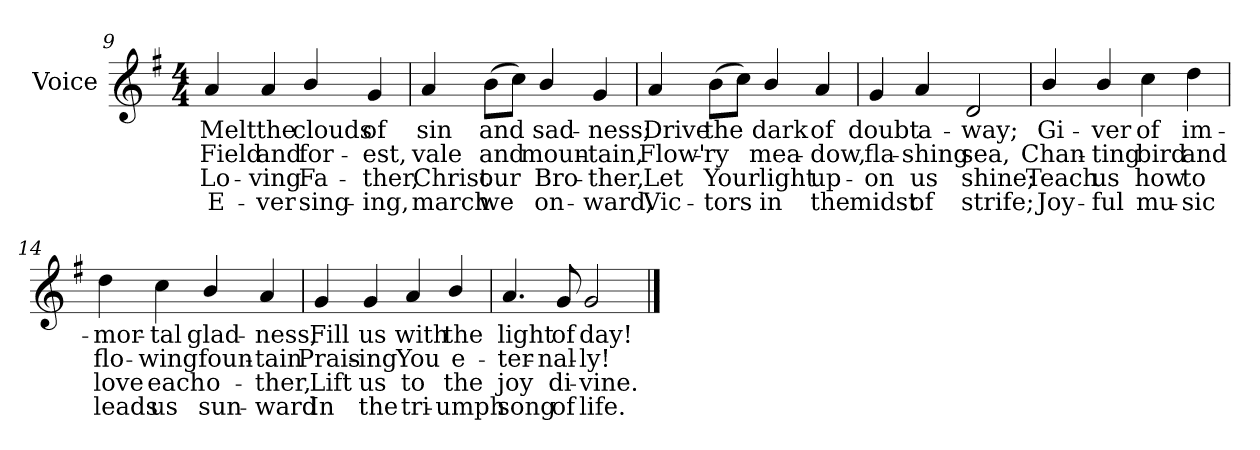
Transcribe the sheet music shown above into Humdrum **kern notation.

**kern	**text	**text	**text	**text
*part1	*part1	*part1	*part1	*part1
*staff1	*staff1	*staff1	*staff1	*staff1
*I"Voice	*	*	*	*
*I'Voice	*	*	*	*
!!LO:LB:g=z
*clefG2	*	*	*	*
*k[f#]	*	*	*	*
*G:	*	*	*	*
*M4/4	*	*	*	*
=9	=9	=9	=9	=9
!	!LO:LY:b:color=#000000	!LO:LY:b:color=#000000	!LO:LY:b:color=#000000	!LO:LY:b:color=#000000
4ai/	Melt	Field	Lo-	-E-
!	!LO:LY:b:color=#000000	!LO:LY:b:color=#000000	!LO:LY:b:color=#000000	!LO:LY:b:color=#000000
4ai/	the	and	-ving	ver
!	!LO:LY:b:color=#000000	!LO:LY:b:color=#000000	!LO:LY:b:color=#000000	!LO:LY:b:color=#000000
4bi/	clouds	for-	Fa-	-sing-
!	!LO:LY:b:color=#000000	!LO:LY:b:color=#000000	!LO:LY:b:color=#000000	!LO:LY:b:color=#000000
4gi/	of	-est,	-ther,	ing,
=10	=10	=10	=10	=10
!	!LO:LY:b:color=#000000	!LO:LY:b:color=#000000	!LO:LY:b:color=#000000	!LO:LY:b:color=#000000
4ai/	sin	vale	Christ	march
!	!LO:LY:b:color=#000000	!LO:LY:b:color=#000000	!LO:LY:b:color=#000000	!LO:LY:b:color=#000000
(8bi\L	and	and	our	we
8cci\J)	.	.	.	.
!	!LO:LY:b:color=#000000	!LO:LY:b:color=#000000	!LO:LY:b:color=#000000	!LO:LY:b:color=#000000
4bi/	sad-	moun-	Bro-	-on-
!	!LO:LY:b:color=#000000	!LO:LY:b:color=#000000	!LO:LY:b:color=#000000	!LO:LY:b:color=#000000
4gi/	-ness;	-tain,	-ther,	ward,
!!LO:LB:g=z
=11	=11	=11	=11	=11
!	!LO:LY:b:color=#000000	!LO:LY:b:color=#000000	!LO:LY:b:color=#000000	!LO:LY:b:color=#000000
4ai/	Drive	Flow'-	Let	Vic-
!	!LO:LY:b:color=#000000	!LO:LY:b:color=#000000	!LO:LY:b:color=#000000	!LO:LY:b:color=#000000
(8bi\L	the	-ry	-Your	tors
8cci\J)	.	.	.	.
!	!LO:LY:b:color=#000000	!LO:LY:b:color=#000000	!LO:LY:b:color=#000000	!LO:LY:b:color=#000000
4bi/	dark	mea-	light	in
!	!LO:LY:b:color=#000000	!LO:LY:b:color=#000000	!LO:LY:b:color=#000000	!LO:LY:b:color=#000000
4ai/	of	-dow,	up-	the
=12	=12	=12	=12	=12
!	!LO:LY:b:color=#000000	!LO:LY:b:color=#000000	!LO:LY:b:color=#000000	!LO:LY:b:color=#000000
4gi/	doubt	fla-	-on	midst
!	!LO:LY:b:color=#000000	!LO:LY:b:color=#000000	!LO:LY:b:color=#000000	!LO:LY:b:color=#000000
4ai/	a-	-shing	us	of
!	!LO:LY:b:color=#000000	!LO:LY:b:color=#000000	!LO:LY:b:color=#000000	!LO:LY:b:color=#000000
2di/	-way;	sea,	shine;	strife;
=13	=13	=13	=13	=13
!	!LO:LY:b:color=#000000	!LO:LY:b:color=#000000	!LO:LY:b:color=#000000	!LO:LY:b:color=#000000
4bi/	Gi-	Chan-	Teach	Joy-
!	!LO:LY:b:color=#000000	!LO:LY:b:color=#000000	!LO:LY:b:color=#000000	!LO:LY:b:color=#000000
4bi/	-ver	-ting	-us	ful
!	!LO:LY:b:color=#000000	!LO:LY:b:color=#000000	!LO:LY:b:color=#000000	!LO:LY:b:color=#000000
4cci\	of	bird	how	mu-
!	!LO:LY:b:color=#000000	!LO:LY:b:color=#000000	!LO:LY:b:color=#000000	!LO:LY:b:color=#000000
4ddi\	im-	and	-to	sic
!!LO:LB:g=z
=14	=14	=14	=14	=14
!	!LO:LY:b:color=#000000	!LO:LY:b:color=#000000	!LO:LY:b:color=#000000	!LO:LY:b:color=#000000
4ddi\	-mor-	flo-	love	leads
!	!LO:LY:b:color=#000000	!LO:LY:b:color=#000000	!LO:LY:b:color=#000000	!LO:LY:b:color=#000000
4cci\	-tal	-wing	each	us
!	!LO:LY:b:color=#000000	!LO:LY:b:color=#000000	!LO:LY:b:color=#000000	!LO:LY:b:color=#000000
4bi/	glad-	foun-	o-	-sun-
!	!LO:LY:b:color=#000000	!LO:LY:b:color=#000000	!LO:LY:b:color=#000000	!LO:LY:b:color=#000000
4ai/	-ness,	-tain	-ther,	ward
=15	=15	=15	=15	=15
!	!LO:LY:b:color=#000000	!LO:LY:b:color=#000000	!LO:LY:b:color=#000000	!LO:LY:b:color=#000000
4gi/	Fill	Prais-	Lift	In
!	!LO:LY:b:color=#000000	!LO:LY:b:color=#000000	!LO:LY:b:color=#000000	!LO:LY:b:color=#000000
4gi/	us	-ing	us	the
!	!LO:LY:b:color=#000000	!LO:LY:b:color=#000000	!LO:LY:b:color=#000000	!LO:LY:b:color=#000000
4ai/	with	You	to	tri-
!	!LO:LY:b:color=#000000	!LO:LY:b:color=#000000	!LO:LY:b:color=#000000	!LO:LY:b:color=#000000
4bi/	the	e-	-the	umph
=16	=16	=16	=16	=16
!	!LO:LY:b:color=#000000	!LO:LY:b:color=#000000	!LO:LY:b:color=#000000	!LO:LY:b:color=#000000
4.ai/	light	-ter-	joy	song
!	!LO:LY:b:color=#000000	!LO:LY:b:color=#000000	!LO:LY:b:color=#000000	!LO:LY:b:color=#000000
8gi/	of	-nal-	di-	-of
!	!LO:LY:b:color=#000000	!LO:LY:b:color=#000000	!LO:LY:b:color=#000000	!LO:LY:b:color=#000000
2gi/	day!	-ly!	vine.	life.
==	==	==	==	==
*-	*-	*-	*-	*-
